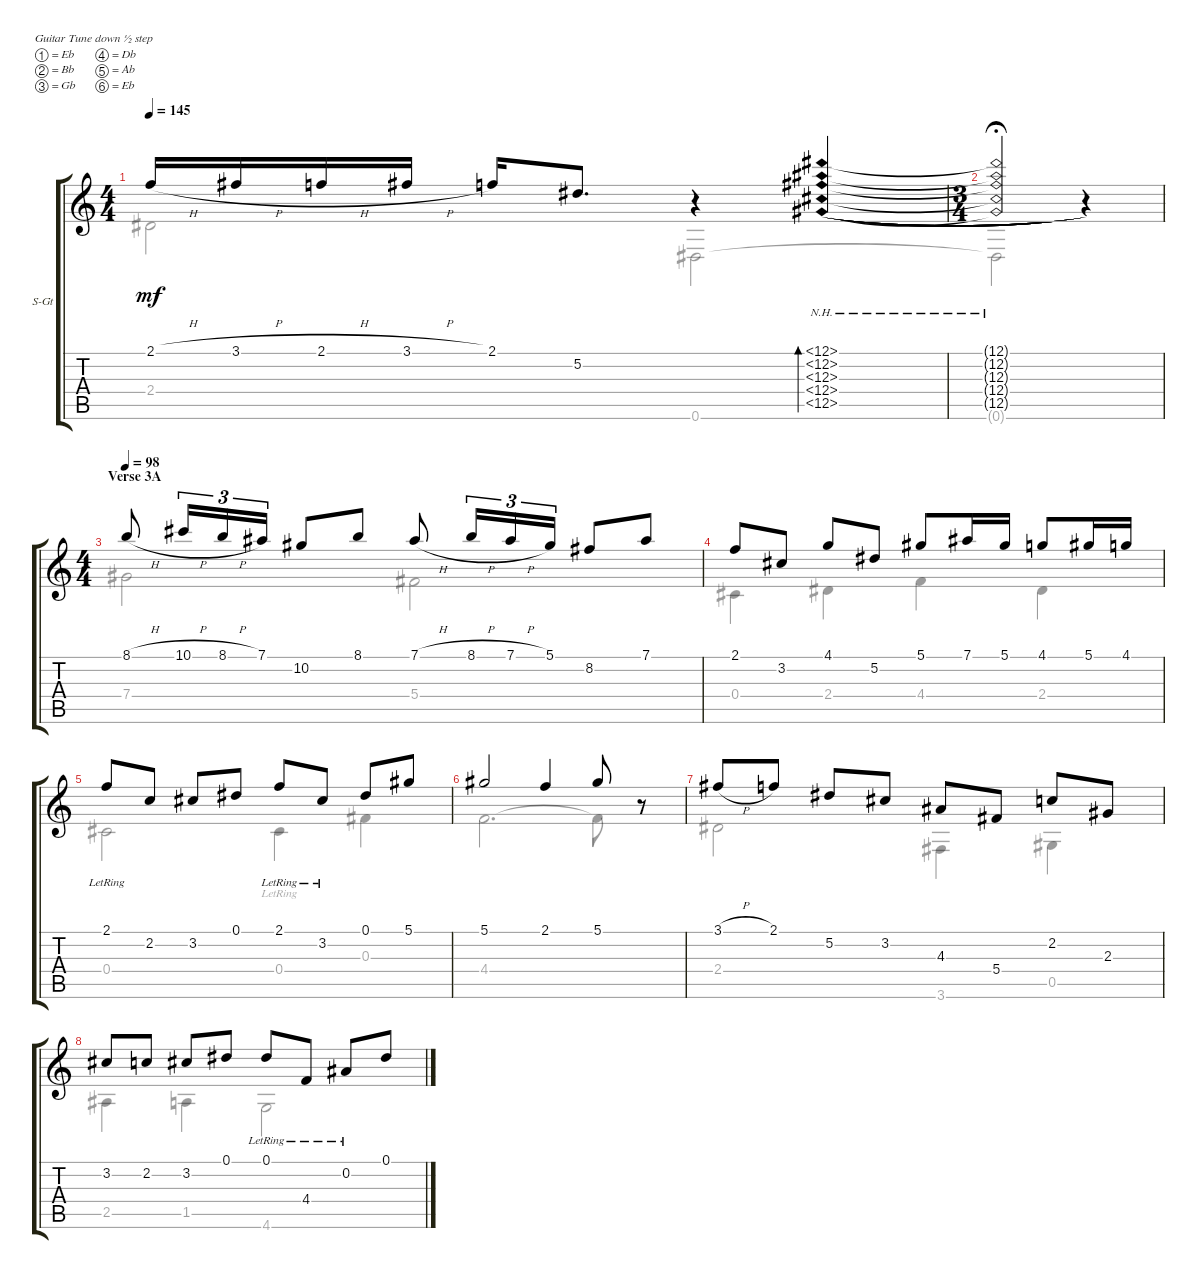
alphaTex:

\defaultSystemsLayout 4
\bracketExtendMode groupsimilarinstruments
\firstSystemTrackNameOrientation horizontal
\otherSystemsTrackNameOrientation horizontal
\track ("Steel Guitar" "S-Gt") {instrument acousticguitarsteel}
\staff {score tabs}
\tuning (Eb4 Bb3 Gb3 Db3 Ab2 Eb2)
\voice
\ts (4 4)
\tempo 145
\clef g2
\ks c
2.1{h}.16{dy mf} 3.1{h}.16 2.1{h}.16 3.1{h}.16 2.1.16 5.2.8{d} r.4 (12.5{nh} 12.4{nh} 12.3{nh} 12.2{nh} 12.1{nh}).4{bd 237 legatoorigin} |
\ts (3 4)
(12.1{nh t} 12.2{nh t} 12.3{nh t} 12.4{nh t} 12.5{nh t}).2{fermata (medium 0.25) legatoorigin} r.4 |
\ts (4 4)
\section ("" "Verse 3A")
\tempo 98
8.1{h}.8 10.1{h}.16{tu (3 2)} 8.1{h}.16{tu (3 2)} 7.1.16{tu (3 2)} 10.2.8 8.1.8 7.1{h}.8 8.1{h}.16{tu (3 2)} 7.1{h}.16{tu (3 2)} 5.1.16{tu (3 2)} 8.2.8 7.1.8 |
2.1.8 3.2.8 4.1.8 5.2.8 5.1.8 7.1.16 5.1.16 4.1.8 5.1.16 4.1.16 |
2.1{lr}.8 2.2.8 3.2.8 0.1.8 2.1{lr}.8 3.2{lr}.8 0.1.8 5.1.8 |
5.1.2 2.1.4 5.1.8 r.8 |
3.1{h}.8 2.1.8 5.2.8 3.2.8 4.3.8 5.4.8 2.2.8 2.3.8 |
3.2.8 2.2.8 3.2.8 0.1.8 0.1{lr}.8 4.4{lr}.8 0.2{lr}.8 0.1.8
\voice
\clef g2
\ottava regular
\simile none
\ks c
2.4.2{dy mf} 0.6.2 |
0.6{t}.2{fermata (medium 0.25)} r.4 |
7.4.2 5.4.2 |
0.4.4 2.4.4 4.4.4 2.4.4 |
0.4.2 0.4{lr}.4 0.3.4 |
4.4.2{d} 4.4{t}.8 r.8 |
2.4.2 3.6.4 0.5.4 |
2.5.4 1.5.4 4.6.2
